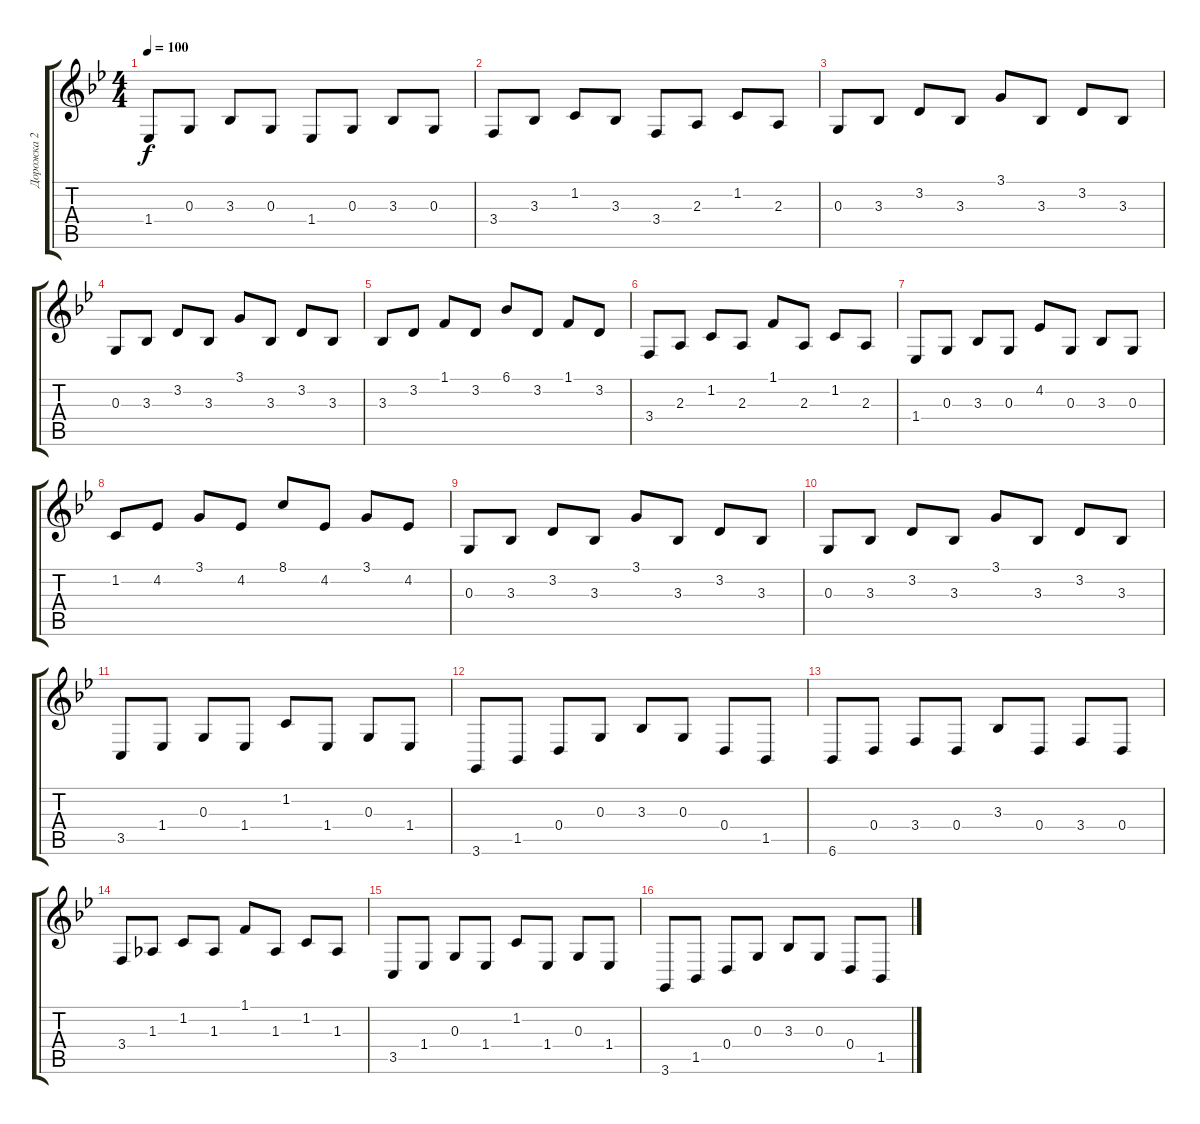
\track ("Дорожка 2" "Дорожка 2") {instrument churchorgan}
\staff {score tabs}
\tuning (E4 B3 G3 D3 A2 E2) {hide}
\ts (4 4)
\tempo 100
\clef g2
\ks gminor
1.4.8{dy f} 0.3.8 3.3.8 0.3.8 1.4.8 0.3.8 3.3.8 0.3.8 |
3.4.8 3.3.8 1.2.8 3.3.8 3.4.8 2.3.8 1.2.8 2.3.8 |
0.3.8 3.3.8 3.2.8 3.3.8 3.1.8 3.3.8 3.2.8 3.3.8 |
0.3.8 3.3.8 3.2.8 3.3.8 3.1.8 3.3.8 3.2.8 3.3.8 |
3.3.8 3.2.8 1.1.8 3.2.8 6.1.8 3.2.8 1.1.8 3.2.8 |
3.4.8 2.3.8 1.2.8 2.3.8 1.1.8 2.3.8 1.2.8 2.3.8 |
1.4.8 0.3.8 3.3.8 0.3.8 4.2.8 0.3.8 3.3.8 0.3.8 |
1.2.8 4.2.8 3.1.8 4.2.8 8.1.8 4.2.8 3.1.8 4.2.8 |
0.3.8 3.3.8 3.2.8 3.3.8 3.1.8 3.3.8 3.2.8 3.3.8 |
0.3.8 3.3.8 3.2.8 3.3.8 3.1.8 3.3.8 3.2.8 3.3.8 |
3.5.8 1.4.8 0.3.8 1.4.8 1.2.8 1.4.8 0.3.8 1.4.8 |
3.6.8 1.5.8 0.4.8 0.3.8 3.3.8 0.3.8 0.4.8 1.5.8 |
6.6.8 0.4.8 3.4.8 0.4.8 3.3.8 0.4.8 3.4.8 0.4.8 |
3.4.8 1.3.8 1.2.8 1.3.8 1.1.8 1.3.8 1.2.8 1.3.8 |
3.5.8 1.4.8 0.3.8 1.4.8 1.2.8 1.4.8 0.3.8 1.4.8 |
3.6.8 1.5.8 0.4.8 0.3.8 3.3.8 0.3.8 0.4.8 1.5.8
